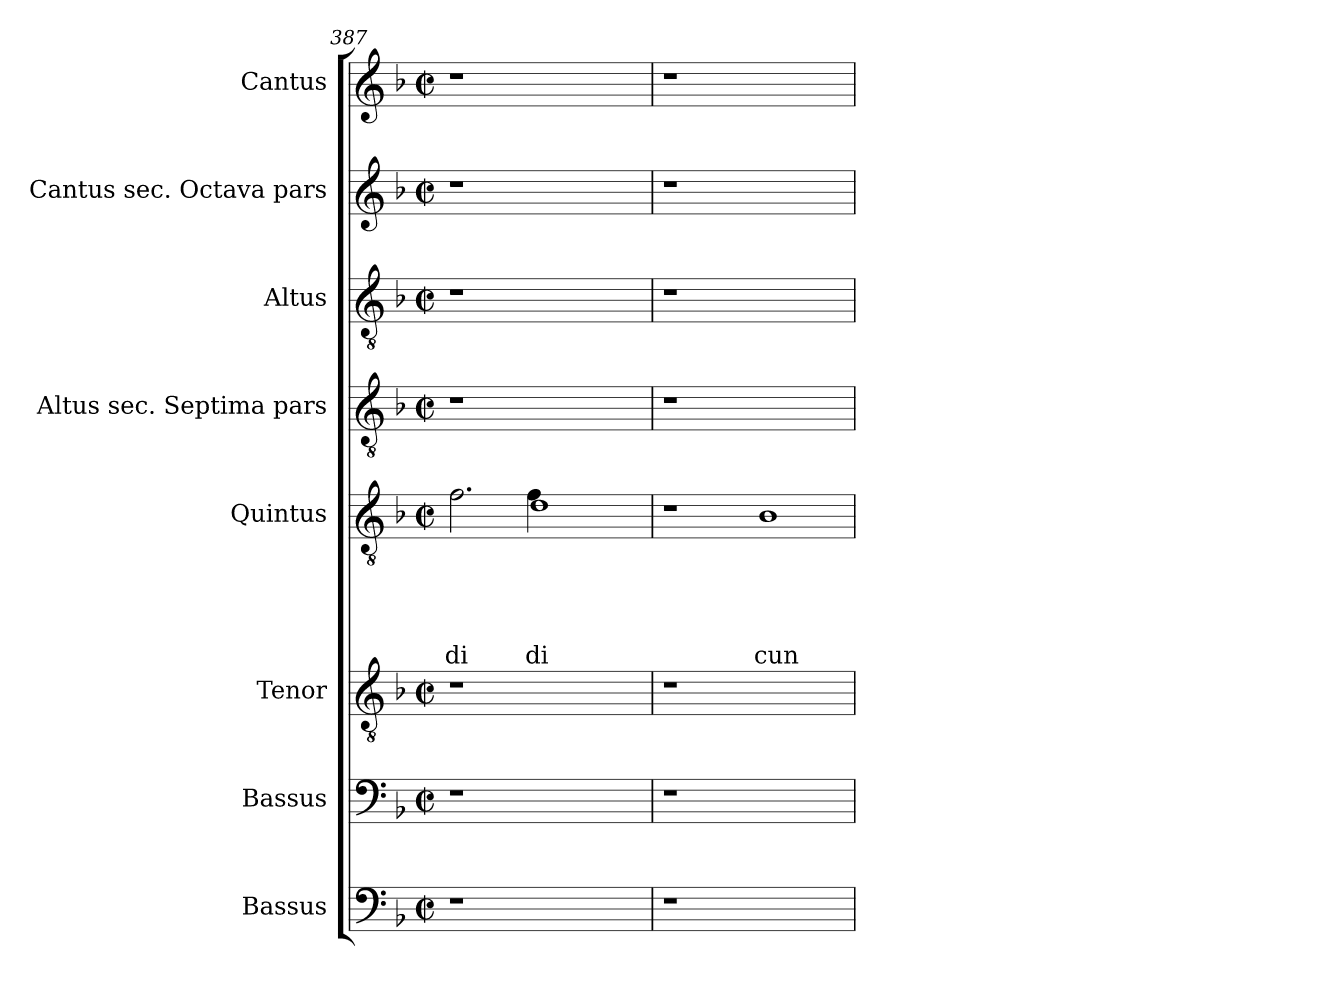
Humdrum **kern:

**kern	**kern	**kern	**kern	**text	**text	**text	**text	**text	**kern	**kern	**kern	**kern
*part8	*part7	*part6	*part5	*part5	*part5	*part5	*part5	*part5	*part4	*part3	*part2	*part1
*staff8	*staff7	*staff6	*staff5	*staff5	*staff5	*staff5	*staff5	*staff5	*staff4	*staff3	*staff2	*staff1
*I"Bassus	*I"Bassus	*I"Tenor	*I"Quintus	*	*	*	*	*	*I"Altus sec. Septima pars	*I"Altus	*I"Cantus sec. Octava pars	*I"Cantus
*	*I'Bassus	*I'Tenor	*I'Quintus	*	*	*	*	*	*	*I'Altus	*	*I'Cantus
*clefF4	*clefF4	*clefGv2	*clefGv2	*	*	*	*	*	*clefGv2	*clefGv2	*clefG2	*clefG2
*k[b-]	*k[b-]	*k[b-]	*k[b-]	*	*	*	*	*	*k[b-]	*k[b-]	*k[b-]	*k[b-]
*F:	*F:	*F:	*F:	*	*	*	*	*	*F:	*F:	*F:	*F:
*M2/2	*M2/2	*M2/2	*M2/2	*	*	*	*	*	*M2/2	*M2/2	*M2/2	*M2/2
*met(c|)	*met(c|)	*met(c|)	*met(c|)	*	*	*	*	*	*met(c|)	*met(c|)	*met(c|)	*met(c|)
=387	=387	=387	=387	=387	=387	=387	=387	=387	=387	=387	=387	=387
*	*	*	*^	*	*	*	*	*	*	*	*	*
!	!	!	!	!	!	!	!	!	!LO:LY:b	!	!	!	!
1r	1r	1r	2.ryy	2.f\	.	.	.	.	di	1r	1r	1r	1r
!	!	!	!	!	!	!	!	!	!LO:LY:b	!	!	!	!
!	!	!	!	!	!	!	!	!	!LO:LY:b	!	!	!	!
.	.	.	1d	4f\	.	.	.	.	di	.	.	.	.
2.ryy	2.ryy	2.ryy	.	2.ryy	.	.	.	.	.	2.ryy	2.ryy	2.ryy	2.ryy
*	*	*	*v	*v	*	*	*	*	*	*	*	*	*
=388	=388	=388	=388	=388	=388	=388	=388	=388	=388	=388	=388	=388
1r	1r	1r	1r	.	.	.	.	.	1r	1r	1r	1r
!	!	!	!	!	!	!	!	!LO:LY:b	!	!	!	!
1ryy	1ryy	1ryy	1B-	.	.	.	.	cun	1ryy	1ryy	1ryy	1ryy
=	=	=	=	=	=	=	=	=	=	=	=	=
*-	*-	*-	*-	*-	*-	*-	*-	*-	*-	*-	*-	*-
